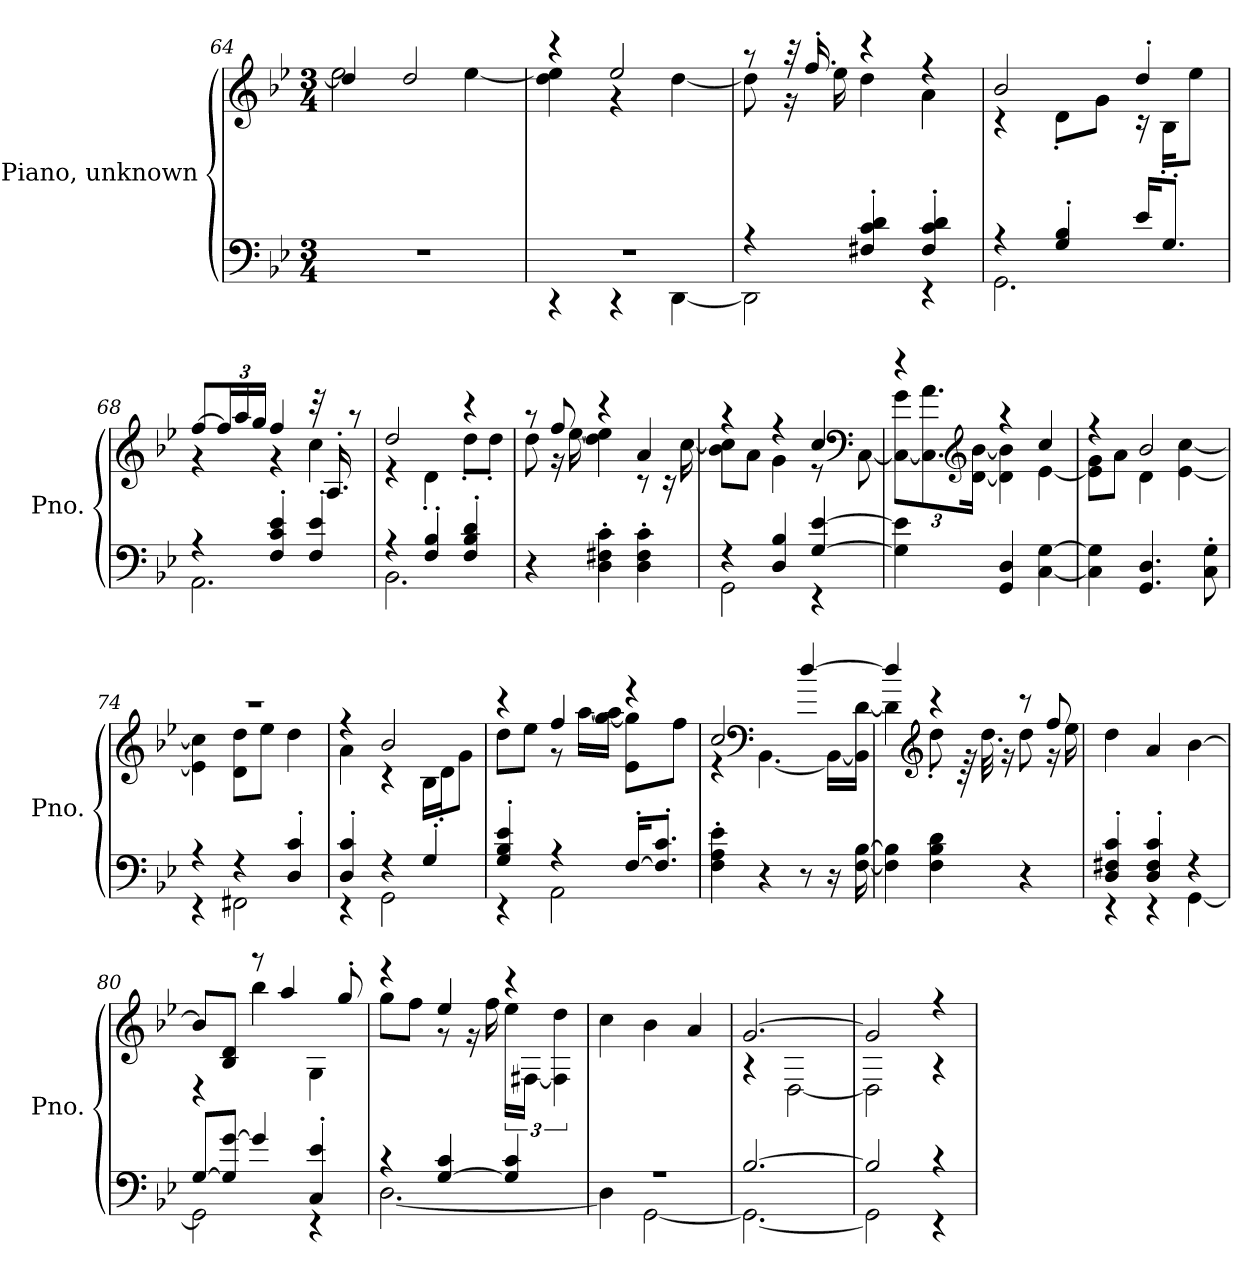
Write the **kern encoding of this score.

**kern	**kern
*part1	*part1
*staff2	*staff1
*I"Piano, unknown	*
*I'Pno.	*
*clefF4	*clefG2
*k[b-e-]	*k[b-e-]
*M3/4	*M3/4
=64	=64
*	*^
2.r	4dd/]	2ee-\
.	2dd/	.
.	.	[4ee-\
=65	=65	=65
*^	*	*
2.r	4r	4r	4dd\ 4ee-\]
.	4r	2ee-/	4r
.	[4DD\	.	[4dd\
=66	=66	=66	=66
4r	2DD\]	8r	8dd\]
.	.	32r	16r
.	.	16.ff'/	.
.	.	.	16ee-\
4F#X/' 4c/' 4d/'	.	4r	4dd\
4F#/' 4c/' 4d/'	4r	4r	4a\
=67	=67	=67	=67
4r	2.GG\	2b-/	4r
4G/' 4B-/'	.	.	8d'\L
.	.	.	8g\J
16e-/KL	.	4dd'/	16r
8.G'/J	.	.	16B-'\KL
.	.	.	8ee-\J
!!LO:LB:g=z	!!
=68	=68	=68	=68
4r	2.AA\	[8ff/L	4r
*	*	*Xbrackettup	*
.	.	24ff/L]	.
.	.	24aa/	.
.	.	24gg/JJ	.
4F/' 4c/' 4e-/'	.	4ff/	4r
4F/' 4e-/'	.	32r	4cc\
.	.	16.A'/	.
.	.	8r	.
=69	=69	=69	=69
4r	2.BB-\	2dd/	4r
4F/' 4B-/'	.	.	4d'\
4F/' 4B-/' 4d/'	.	4r	8dd'\L
.	.	.	8dd'\J
*v	*v	*	*
=70	=70	=70
4r	8r	8dd\
.	8ff/	16r
.	.	[16ee-\
4D\' 4F#X\' 4c\'	4r	4dd\ 4ee-\]
4D\' 4F#\' 4c\'	4a/	8r
.	.	16r
.	.	[16cc\
=71	=71	=71
*^	*	*
4r	2GG\	4r	8b-\ 8cc\]L
.	.	.	8a\J
4D/ 4B-/	.	4r	4g\
[4G/ [4e-/	4r	4cc/	8r
*	*	*clefF4	*
.	.	.	[8C\
*v	*v	*	*
=72	=72	=72
4G\] 4e-\]	4r	12C\_ 12g\L
.	.	12.C\] 12.a\
*	*clefG2	*
.	.	[24d\ [24b-\Jk
4GG/ 4D/	4r	4d\] 4b-\]
[4C\ [4G\	4cc/	[4e-\
!!LO:LB:g=z	!!
=73	=73	=73
4C\] 4G\]	4r	8e-\] 8g\L
.	.	8a\J
4.GG/ 4.D/	2b-/	4d\
.	.	[4e-\ [4cc\
8C\' 8G\'	.	.
=74	=74	=74
*^	*	*
4r	4r	2.r	4e-\] 4cc\]
4r	2FF#X\	.	8d\ 8dd\L
.	.	.	8ee-\J
4D/' 4c/'	.	.	4dd\
=75	=75	=75	=75
4D/' 4c/'	4r	4r	4a\
4r	2GG\	2b-/	4r
4G'/	.	.	16B-\LL
.	.	.	16d'\J
.	.	.	8g\J
=76	=76	=76	=76
4G/' 4B-/' 4e-/'	4r	4r	8dd\L
.	.	.	8ee-\J
4r	2AA\	4ff/	8r
.	.	.	[16aa\LL
.	.	.	[16gg\ 16aa\]JJ
[16F'/KL	.	4r	8e-\ 8gg\]L
8.F/]' 8.c/'J	.	.	.
.	.	.	8ff\J
*v	*v	*	*
=77	=77	=77
4F\' 4A\' 4e-\'	2cc/	4r
*	*clefF4	*
4r	.	[4.BB-\
8r	[4dd/	.
16r	.	16BB-\LL_
[16F\ [16B-\	.	16BB-\] [16d\JJ
!!LO:LB:g=z	!!
=78	=78	=78
4F\] 4B-\]	4dd/]	4d\]
*	*clefG2	*
4F\ 4B-\ 4d\	4r	8dd'\
.	.	64r
.	.	32.dd\
.	.	16r
4r	8r	8dd\
.	8ff/	16r
.	.	16ee-\
*	*v	*v
=79	=79
*^	*
4D/' 4F#X/' 4c/'	4r	4dd\
4D/' 4F#/' 4c/'	4r	4a/
4r	[4GG\	[4b-\
=80	=80	=80
*	*	*^
[8G/L	2GG\]	8b-/L]	4r
8G/] [8g/J	.	8B-/ 8d/J	.
4g/]	.	8r	4bb-\
.	.	4aa/	.
4C/' 4e-/'	4r	.	4G\
.	.	8gg'/	.
=81	=81	=81	=81
4r	[2.D\	4r	8gg\L
.	.	.	8ff\J
[4G/ 4c/	.	4ee-/	8r
.	.	.	16r
.	.	.	16ff\
*	*	*	*brackettup
4G/] 4c/	.	4r	24ee-\LL
.	.	.	[24F#X\JJ
.	.	.	6F#\] 6dd\
*	*	*v	*v
=82	=82	=82
2.r	4D\]	4cc\
.	[2GG\	4b-\
.	.	4a/
=83	=83	=83
*	*	*^
[2.B-/	2.GG\_	[2.g/	4r
.	.	.	[2D\
!!LO:LB:g=z	!!
=84	=84	=84	=84
2B-/]	2GG\]	2g/]	2D\]
4r	4r	4r	4r
*v	*v	*	*
*	*v	*v
=	=
*-	*-
